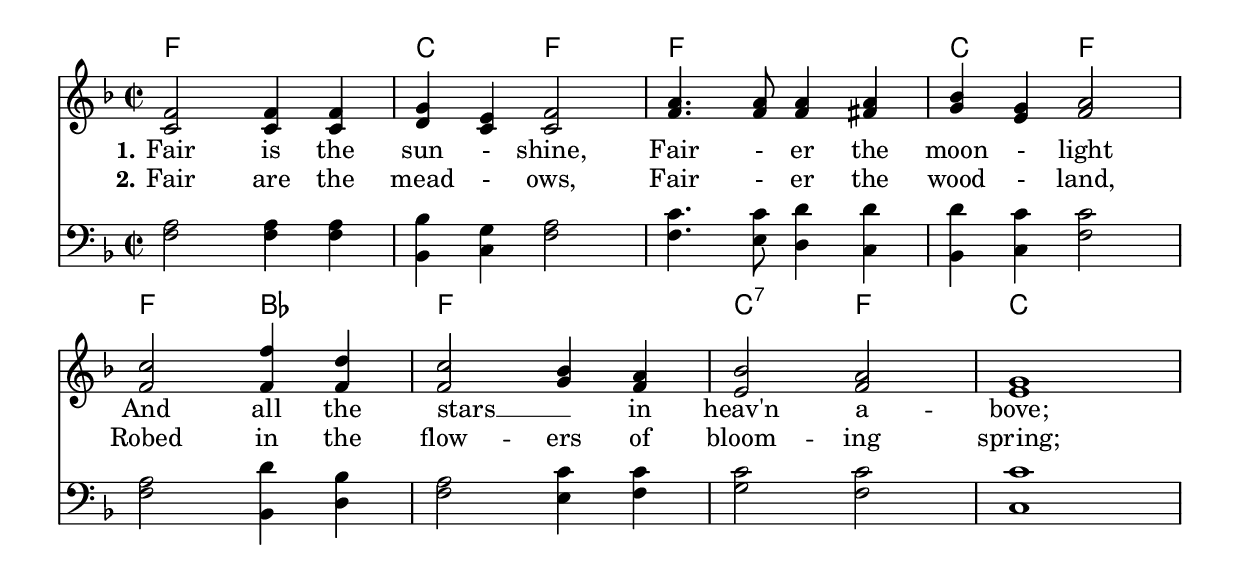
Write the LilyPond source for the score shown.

% DO NOT EDIT this file manually; it is automatically
% generated from Documentation/snippets/new
% Make any changes in Documentation/snippets/new/
% and then run scripts/auxiliar/makelsr.py
%
% This file is in the public domain.
%% Note: this file works from version 2.17.6
\version "2.18.0"

\header {
  lsrtags = "headword"
  texidoc = ""
  doctitle = "headword"
} % begin verbatim



theChords = \chordmode {
  \time 2/2
  f1 | c2 f2 | f1 | c2 f2| %\break
  f2 bes2 | f1 | c2:7 f | c1 | \break
}

verseOne = \lyricmode {
  \set stanza = #"1."
  Fair is the sun - shine,
  Fair - er the moon - light
  And all the stars __ _  in heav'n a -- bove;
}

verseTwo = \lyricmode {
  \set stanza = #"2."
  Fair are the mead - ows,
  Fair - er the wood - land,
  Robed in the flow -- ers of bloom -- ing spring;
}

Soprano = {
  \time 2/2
  \key f \major
  \stemUp
  f'2 f'4 f' | g'4 e' f'2 | a'4. a'8 a'4 a' | bes'4 g' a'2 |
  c''2 f''4 d'' |  c''2  bes'4  a' | bes'2 a' | g'1 |
}

Alto = {
  \key f \major
  c'2 c'4 c' | d'4 c' c'2 | f'4. f'8 f'4 fis' | g'4 e' f'2 |
  f'2 f'4 f' |  f'2  g'4  f' | e'2 f' | e'1 |
}

Tenor = {
  \key f \major
  \stemDown
  a2 a4 a | bes4 g a2  | c'4. c'8 d'4 d' | d'4 c' c'2 |
  a2 d'4 bes | a2 c'4 c' | c'2 c'  | c'1 |
}

Bass = {
  \key f \major
  f2 f4 f | bes,4 c  f2 | f4. e8 d4 c | bes,4 c f2 |
  f2 bes,4 d | f2 e4 f | g2 f | c1 |
}


\score {
  <<
    \new ChordNames { \theChords }
    \context Staff = upper {
      \context Voice = sop {
        <<
          \Soprano
          \Alto
        >>
      }
    }
    \context Lyrics = "LyrOne" \lyricsto "sop" { \verseOne }
    \context Lyrics = "LyrTwo" \lyricsto "sop" { \verseTwo }
    \context Staff = lower {
      \new Voice {
        \clef bass
        \accidentalStyle modern-cautionary
        <<
          \Tenor
          \Bass
        >>
      }
    }
  >>

  \layout {
    indent = 0
    \context {
      \Score
      \remove "Bar_number_engraver"
    }
    \context {
      \Voice
      \override StanzaNumber.padding = #1.8
    }
  }
}
\paper {  }
